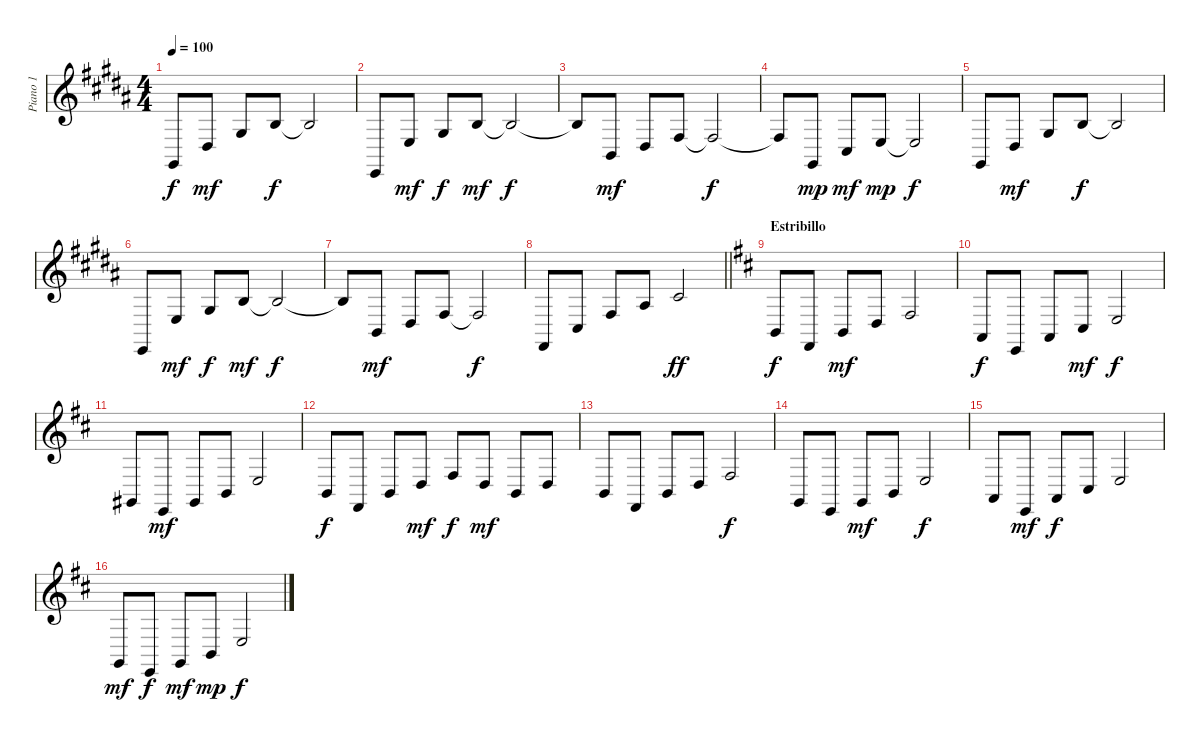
\track ("Piano 1" "Piano 1") {instrument acousticgrandpiano}
\staff {score}
\tuning (E4 B3 G3 D3 A2 E2) {hide}
\ts (4 4)
\tempo 100
\clef g2
\ks g#minor
4.6.8{dy f} 6.5.8{dy mf} 6.4.8 0.2.8{dy f} 0.2{t}.2 |
0.6.8 2.4.8{dy mf} 1.3.8{dy f} 0.2.8{dy mf} 0.2{t}.2{dy f} |
0.2{t}.8 2.5.8{dy mf} 1.4.8 4.4.8 4.4{t}.2{dy f} |
4.4{t}.8 4.6.8{dy mp} 4.5.8{dy mf} 2.4.8{dy mp} 2.4{t}.2{dy f} |
4.6.8 6.5.8{dy mf} 6.4.8 0.2.8{dy f} 0.2{t}.2 |
0.6.8 2.4.8{dy mf} 1.3.8{dy f} 0.2.8{dy mf} 0.2{t}.2{dy f} |
0.2{t}.8 2.5.8{dy mf} 1.4.8 4.4.8 4.4{t}.2{dy f} |
\barLineRight lightlight
2.6.8 4.5.8 4.4.8 3.3.8 2.2.2{dy ff} |
\section ("" "Estribillo")
\ks bminor
2.5.8{dy f} 2.6.8 2.5.8{dy mf} 0.4.8 4.4.2 |
0.5.8{dy f} 0.6.8 0.5.8 4.5.8{dy mf} 2.4.2{dy f} |
4.6.8 0.6.8{dy mf} 4.6.8 2.5.8 2.4.2 |
2.5.8{dy f} 2.6.8 2.5.8 0.4.8{dy mf} 4.4.8{dy f} 0.4.8{dy mf} 2.5.8 0.4.8 |
2.5.8 2.6.8 2.5.8 0.4.8 4.4.2{dy f} |
3.6.8 0.6.8 3.6.8{dy mf} 2.5.8 2.4.2{dy f} |
0.5.8 0.6.8{dy mf} 0.5.8{dy f} 4.5.8 2.4.2 |
3.6.8{dy mf} 0.6.8{dy f} 3.6.8{dy mf} 2.5.8{dy mp} 2.4.2{dy f}
